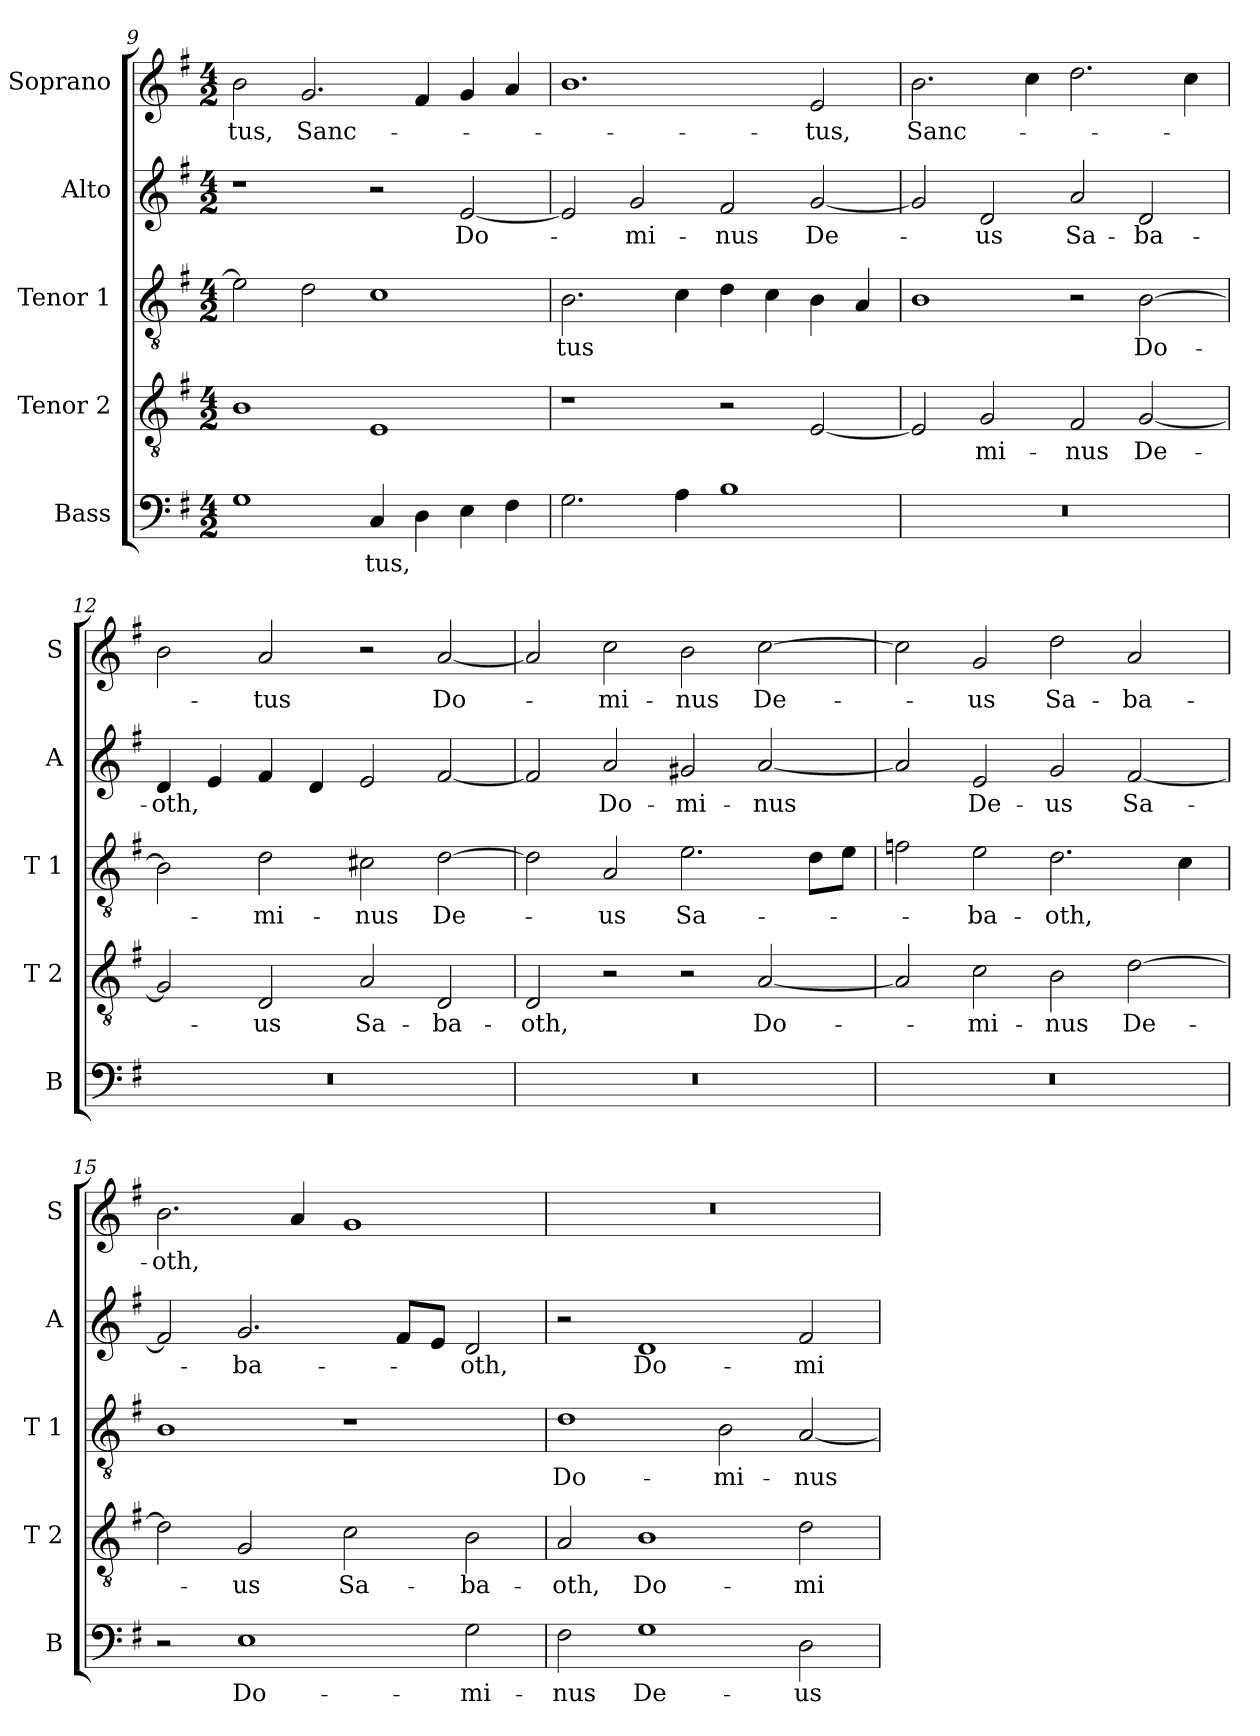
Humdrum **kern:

**kern	**text	**kern	**text	**kern	**text	**kern	**text	**kern	**text
*part5	*part5	*part4	*part4	*part3	*part3	*part2	*part2	*part1	*part1
*staff5	*staff5	*staff4	*staff4	*staff3	*staff3	*staff2	*staff2	*staff1	*staff1
*I"Bass	*	*I"Tenor 2	*	*I"Tenor 1	*	*I"Alto	*	*I"Soprano	*
*I'B	*	*I'T 2	*	*I'T 1	*	*I'A	*	*I'S	*
*clefF4	*	*clefGv2	*	*clefGv2	*	*clefG2	*	*clefG2	*
*k[f#]	*	*k[f#]	*	*k[f#]	*	*k[f#]	*	*k[f#]	*
*G:	*	*G:	*	*G:	*	*G:	*	*G:	*
*M4/2	*	*M4/2	*	*M4/2	*	*M4/2	*	*M4/2	*
=9	=9	=9	=9	=9	=9	=9	=9	=9	=9
!	!	!	!	!	!	!	!	!	!LO:LY:b
1G	.	1B	.	2e\]	.	1r	.	2b\	-tus,
!	!	!	!	!	!	!	!	!	!LO:LY:b
.	.	.	.	2d\	.	.	.	2.g/	Sanc-
!	!LO:LY:b	!	!	!	!	!	!	!	!
4C/	-tus,	1E	.	1c	.	2r	.	.	.
4D\	.	.	.	.	.	.	.	4f#/	.
!	!	!	!	!	!	!	!LO:LY:b	!	!
4E\	.	.	.	.	.	[2e/	Do-	4g/	.
4F#\	.	.	.	.	.	.	.	4a/	.
=10	=10	=10	=10	=10	=10	=10	=10	=10	=10
!	!	!	!	!	!LO:LY:b	!	!	!	!
2.G\	.	1r	.	2.B\	-tus	2e/]	.	1.b	.
!	!	!	!	!	!	!	!LO:LY:b	!	!
.	.	.	.	.	.	2g/	-mi-	.	.
4A\	.	.	.	4c\	.	.	.	.	.
!	!	!	!	!	!	!	!LO:LY:b	!	!
1B	.	2r	.	4d\	.	2f#/	-nus	.	.
.	.	.	.	4c\	.	.	.	.	.
!	!	!	!	!	!	!	!LO:LY:b	!	!LO:LY:b
.	.	[2E/	.	4B\	.	[2g/	De-	2e/	-tus,
.	.	.	.	4A/	.	.	.	.	.
!!LO:PB:g=z
=11	=11	=11	=11	=11	=11	=11	=11	=11	=11
!	!	!	!	!	!	!	!	!	!LO:LY:b
0r	.	2E/]	.	1B	.	2g/]	.	2.b\	Sanc-
!	!	!	!LO:LY:b	!	!	!	!LO:LY:b	!	!
.	.	2G/	mi-	.	.	2d/	-us	.	.
.	.	.	.	.	.	.	.	4cc\	.
!	!	!	!LO:LY:b	!	!	!	!LO:LY:b	!	!
.	.	2F#/	-nus	2r	.	2a/	Sa-	2.dd\	.
!	!	!	!LO:LY:b	!	!LO:LY:b	!	!LO:LY:b	!	!
.	.	[2G/	De-	[2B\	Do-	2d/	-ba-	.	.
.	.	.	.	.	.	.	.	4cc\	.
=12	=12	=12	=12	=12	=12	=12	=12	=12	=12
!	!	!	!	!	!	!	!LO:LY:b	!	!
0r	.	2G/]	.	2B\]	.	4d/	-oth,	2b\	.
.	.	.	.	.	.	4e/	.	.	.
!	!	!	!LO:LY:b	!	!LO:LY:b	!	!	!	!LO:LY:b
.	.	2D/	-us	2d\	-mi-	4f#/	.	2a/	-tus
.	.	.	.	.	.	4d/	.	.	.
!	!	!	!LO:LY:b	!	!LO:LY:b	!	!	!	!
.	.	2A/	Sa-	2c#X\	-nus	2e/	.	2r	.
!	!	!	!LO:LY:b	!	!LO:LY:b	!	!	!	!LO:LY:b
.	.	2D/	-ba-	[2d\	De-	[2f#/	.	[2a/	Do-
=13	=13	=13	=13	=13	=13	=13	=13	=13	=13
!	!	!	!LO:LY:b	!	!	!	!	!	!
0r	.	2D/	-oth,	2d\]	.	2f#/]	.	2a/]	.
!	!	!	!	!	!LO:LY:b	!	!LO:LY:b	!	!LO:LY:b
.	.	2r	.	2A/	-us	2a/	Do-	2cc\	-mi-
!	!	!	!	!	!LO:LY:b	!	!LO:LY:b	!	!LO:LY:b
.	.	2r	.	2.e\	Sa-	2g#X/	-mi-	2b\	-nus
!	!	!	!LO:LY:b	!	!	!	!LO:LY:b	!	!LO:LY:b
.	.	[2A/	Do-	.	.	[2a/	-nus	[2cc\	De-
.	.	.	.	8d\L	.	.	.	.	.
.	.	.	.	8e\J	.	.	.	.	.
=14	=14	=14	=14	=14	=14	=14	=14	=14	=14
0r	.	2A/]	.	2fn\	.	2a/]	.	2cc\]	.
!	!	!	!LO:LY:b	!	!LO:LY:b	!	!LO:LY:b	!	!LO:LY:b
.	.	2c\	-mi-	2e\	-ba-	2e/	De-	2g/	-us
!	!	!	!LO:LY:b	!	!LO:LY:b	!	!LO:LY:b	!	!LO:LY:b
.	.	2B\	-nus	2.d\	-oth,	2g/	-us	2dd\	Sa-
!	!	!	!LO:LY:b	!	!	!	!LO:LY:b	!	!LO:LY:b
.	.	[2d\	De-	.	.	[2f#/	Sa-	2a/	-ba-
.	.	.	.	4c\	.	.	.	.	.
=15	=15	=15	=15	=15	=15	=15	=15	=15	=15
!	!	!	!	!	!	!	!	!	!LO:LY:b
2r	.	2d\]	.	1B	.	2f#/]	.	2.b\	-oth,
!	!LO:LY:b	!	!LO:LY:b	!	!	!	!LO:LY:b	!	!
1E	Do-	2G/	-us	.	.	2.g/	-ba-	.	.
.	.	.	.	.	.	.	.	4a/	.
!	!	!	!LO:LY:b	!	!	!	!	!	!
.	.	2c\	Sa-	1r	.	.	.	1g	.
.	.	.	.	.	.	8f#/L	.	.	.
.	.	.	.	.	.	8e/J	.	.	.
!	!LO:LY:b	!	!LO:LY:b	!	!	!	!LO:LY:b	!	!
2G\	-mi-	2B\	-ba-	.	.	2d/	-oth,	.	.
!!LO:LB:g=z
=16	=16	=16	=16	=16	=16	=16	=16	=16	=16
!	!LO:LY:b	!	!LO:LY:b	!	!LO:LY:b	!	!	!	!
2F#\	-nus	2A/	-oth,	1d	Do-	2r	.	0r	.
!	!LO:LY:b	!	!LO:LY:b	!	!	!	!LO:LY:b	!	!
1G	De-	1B	Do-	.	.	1d	Do-	.	.
!	!	!	!	!	!LO:LY:b	!	!	!	!
.	.	.	.	2B\	-mi-	.	.	.	.
!	!LO:LY:b	!	!LO:LY:b	!	!LO:LY:b	!	!LO:LY:b	!	!
2D\	-us	2d\	-mi-	[2A/	-nus	2f#/	-mi-	.	.
=	=	=	=	=	=	=	=	=	=
*-	*-	*-	*-	*-	*-	*-	*-	*-	*-
